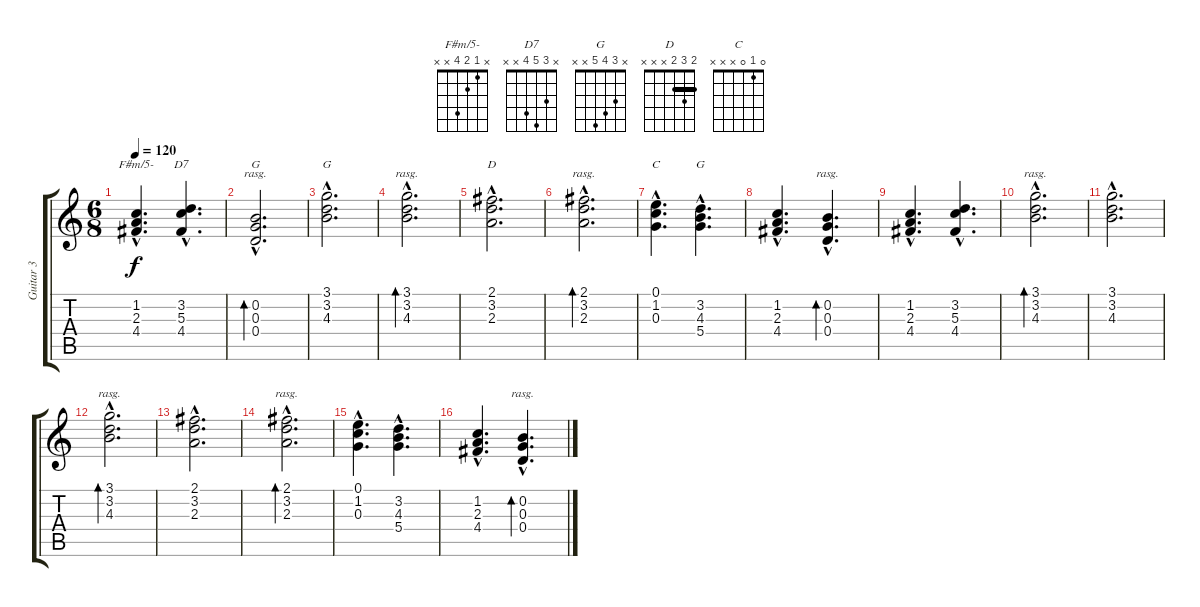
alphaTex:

\track ("Guitar 3" "Guitar 3") {instrument acousticguitarsteel}
\staff {score tabs}
\tuning (E4 B3 G3 D3 A2 E2) {hide}
\chord ("F#m/5-" x 1 2 4 x x)
\chord ("D7" x 3 5 4 x x)
\chord ("G" x 0 0 0 x x)
\chord ("G" 3 3 4 x x x) {barre 3}
\chord ("D" 2 3 2 x x x) {barre 2}
\chord ("C" 0 1 0 x x x)
\chord ("G" x 3 4 5 x x)
\ts (6 8)
\tempo 120
\clef g2
\ks c
(1.2{hac} 2.3{hac} 4.4{hac}).4{d ch "F#m/5-" dy f} (3.2{hac} 5.3{hac} 4.4{hac}).4{d ch "D7"} |
(0.2{hac} 0.3{hac} 0.4{hac}).2{d bd 480 ch "G" rasg ii} |
(3.1{hac} 3.2{hac} 4.3{hac}).2{d ch "G"} |
(3.1{hac} 3.2{hac} 4.3{hac}).2{d bd 480 rasg ii} |
(2.1{hac} 3.2{hac} 2.3{hac}).2{d ch "D"} |
(2.1{hac} 3.2{hac} 2.3{hac}).2{d bd 480 rasg ii} |
(0.1{hac} 1.2{hac} 0.3{hac}).4{d ch "C"} (3.2{hac} 4.3{hac} 5.4{hac}).4{d ch "G"} |
(1.2{hac} 2.3{hac} 4.4{hac}).4{d} (0.2{hac} 0.3{hac} 0.4{hac}).4{d bd 480 rasg ii} |
(1.2{hac} 2.3{hac} 4.4{hac}).4{d} (3.2{hac} 5.3{hac} 4.4{hac}).4{d} |
(3.1{hac} 3.2{hac} 4.3{hac}).2{d bd 480 rasg ii} |
(3.1{hac} 3.2{hac} 4.3{hac}).2{d} |
(3.1{hac} 3.2{hac} 4.3{hac}).2{d bd 480 rasg ii} |
(2.1{hac} 3.2{hac} 2.3{hac}).2{d} |
(2.1{hac} 3.2{hac} 2.3{hac}).2{d bd 480 rasg ii} |
(0.1{hac} 1.2{hac} 0.3{hac}).4{d} (3.2{hac} 4.3{hac} 5.4{hac}).4{d} |
(1.2{hac} 2.3{hac} 4.4{hac}).4{d} (0.2{hac} 0.3{hac} 0.4{hac}).4{d bd 480 rasg ii}
